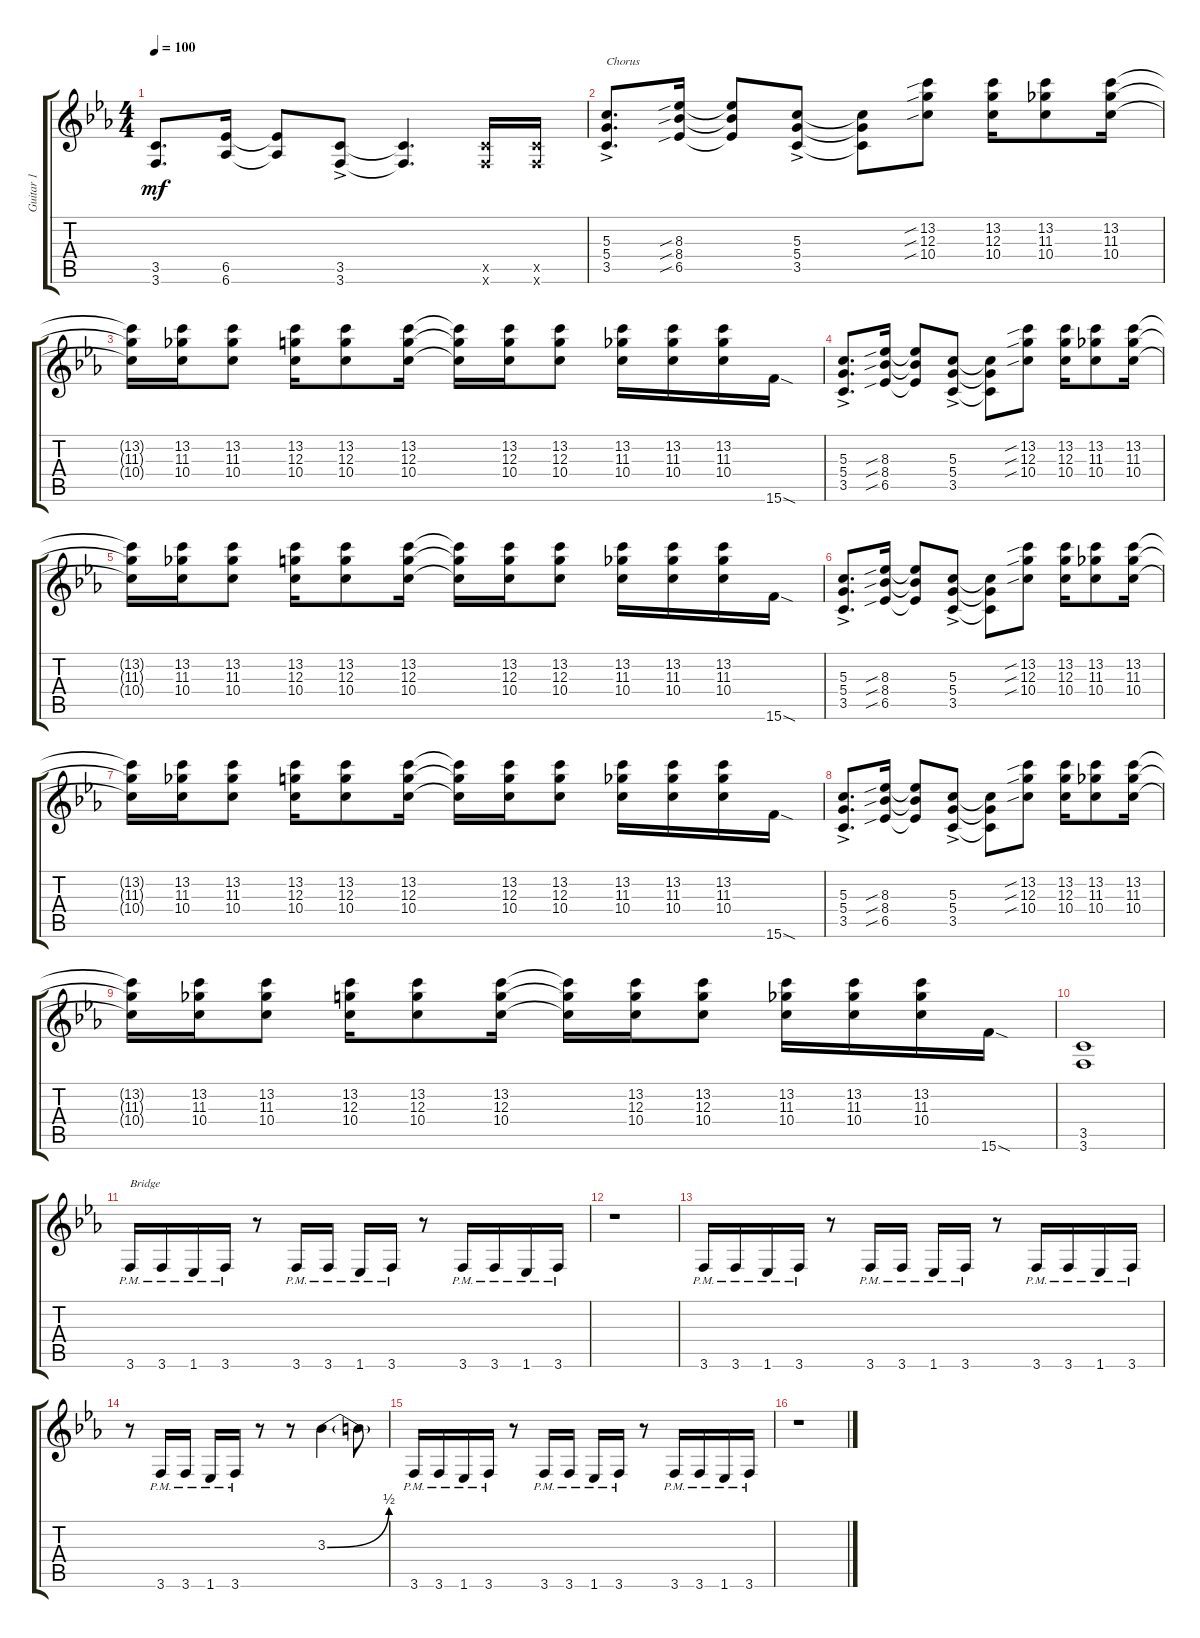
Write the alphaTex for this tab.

\track ("Guitar 1" "Guitar 1") {instrument distortionguitar}
\staff {score tabs}
\tuning (D4 B3 G3 D3 A2 D2) {hide}
\ts (4 4)
\tempo 100
\clef g2
\ks eb
(3.5 3.6).8{d dy mf} (6.5 6.6).16 (6.5{t} 6.6{t}).8 (3.5{ac} 3.6{ac}).8 (3.5{t} 3.6{t}).4{d} (3.5{x} 3.6{x}).16 (3.5{x} 3.6{x}).16 |
(5.3{ac} 5.4{ac} 3.5{ac}).8{d txt "Chorus"} (8.3{sib} 8.4{sib} 6.5{sib}).16 (8.3{t} 8.4{t} 6.5{t}).8 (5.3{ac} 5.4{ac} 3.5{ac}).8 (5.3{t} 5.4{t} 3.5{t}).8 (13.2{sib} 12.3{sib} 10.4{sib}).8 (13.2 12.3 10.4).16 (13.2 11.3 10.4).8 (13.2 11.3 10.4).16 |
(13.2{t} 11.3{t} 10.4{t}).16 (13.2 11.3 10.4).16 (13.2 11.3 10.4).8 (13.2 12.3 10.4).16 (13.2 12.3 10.4).8 (13.2 12.3 10.4).16 (13.2{t} 12.3{t} 10.4{t}).16 (13.2 12.3 10.4).16 (13.2 12.3 10.4).8 (13.2 11.3 10.4).16 (13.2 11.3 10.4).16 (13.2 11.3 10.4).16 15.6{sod}.16 |
(5.3{ac} 5.4{ac} 3.5{ac}).8{d} (8.3{sib} 8.4{sib} 6.5{sib}).16 (8.3{t} 8.4{t} 6.5{t}).8 (5.3{ac} 5.4{ac} 3.5{ac}).8 (5.3{t} 5.4{t} 3.5{t}).8 (13.2{sib} 12.3{sib} 10.4{sib}).8 (13.2 12.3 10.4).16 (13.2 11.3 10.4).8 (13.2 11.3 10.4).16 |
(13.2{t} 11.3{t} 10.4{t}).16 (13.2 11.3 10.4).16 (13.2 11.3 10.4).8 (13.2 12.3 10.4).16 (13.2 12.3 10.4).8 (13.2 12.3 10.4).16 (13.2{t} 12.3{t} 10.4{t}).16 (13.2 12.3 10.4).16 (13.2 12.3 10.4).8 (13.2 11.3 10.4).16 (13.2 11.3 10.4).16 (13.2 11.3 10.4).16 15.6{sod}.16 |
(5.3{ac} 5.4{ac} 3.5{ac}).8{d} (8.3{sib} 8.4{sib} 6.5{sib}).16 (8.3{t} 8.4{t} 6.5{t}).8 (5.3{ac} 5.4{ac} 3.5{ac}).8 (5.3{t} 5.4{t} 3.5{t}).8 (13.2{sib} 12.3{sib} 10.4{sib}).8 (13.2 12.3 10.4).16 (13.2 11.3 10.4).8 (13.2 11.3 10.4).16 |
(13.2{t} 11.3{t} 10.4{t}).16 (13.2 11.3 10.4).16 (13.2 11.3 10.4).8 (13.2 12.3 10.4).16 (13.2 12.3 10.4).8 (13.2 12.3 10.4).16 (13.2{t} 12.3{t} 10.4{t}).16 (13.2 12.3 10.4).16 (13.2 12.3 10.4).8 (13.2 11.3 10.4).16 (13.2 11.3 10.4).16 (13.2 11.3 10.4).16 15.6{sod}.16 |
(5.3{ac} 5.4{ac} 3.5{ac}).8{d} (8.3{sib} 8.4{sib} 6.5{sib}).16 (8.3{t} 8.4{t} 6.5{t}).8 (5.3{ac} 5.4{ac} 3.5{ac}).8 (5.3{t} 5.4{t} 3.5{t}).8 (13.2{sib} 12.3{sib} 10.4{sib}).8 (13.2 12.3 10.4).16 (13.2 11.3 10.4).8 (13.2 11.3 10.4).16 |
(13.2{t} 11.3{t} 10.4{t}).16 (13.2 11.3 10.4).16 (13.2 11.3 10.4).8 (13.2 12.3 10.4).16 (13.2 12.3 10.4).8 (13.2 12.3 10.4).16 (13.2{t} 12.3{t} 10.4{t}).16 (13.2 12.3 10.4).16 (13.2 12.3 10.4).8 (13.2 11.3 10.4).16 (13.2 11.3 10.4).16 (13.2 11.3 10.4).16 15.6{sod}.16 |
(3.5 3.6).1 |
3.6{pm}.16{txt "Bridge"} 3.6{pm}.16 1.6{pm}.16 3.6{pm}.16 r.8 3.6{pm}.16 3.6{pm}.16 1.6{pm}.16 3.6{pm}.16 r.8 3.6{pm}.16 3.6{pm}.16 1.6{pm}.16 3.6{pm}.16 |
r.1 |
3.6{pm}.16 3.6{pm}.16 1.6{pm}.16 3.6{pm}.16 r.8 3.6{pm}.16 3.6{pm}.16 1.6{pm}.16 3.6{pm}.16 r.8 3.6{pm}.16 3.6{pm}.16 1.6{pm}.16 3.6{pm}.16 |
r.8 3.6{pm}.16 3.6{pm}.16 1.6{pm}.16 3.6{pm}.16 r.8 r.8 3.3{be (bend 0 0 60 2)}.4 3.3{t}.8 |
3.6{pm}.16 3.6{pm}.16 1.6{pm}.16 3.6{pm}.16 r.8 3.6{pm}.16 3.6{pm}.16 1.6{pm}.16 3.6{pm}.16 r.8 3.6{pm}.16 3.6{pm}.16 1.6{pm}.16 3.6{pm}.16 |
r.1
